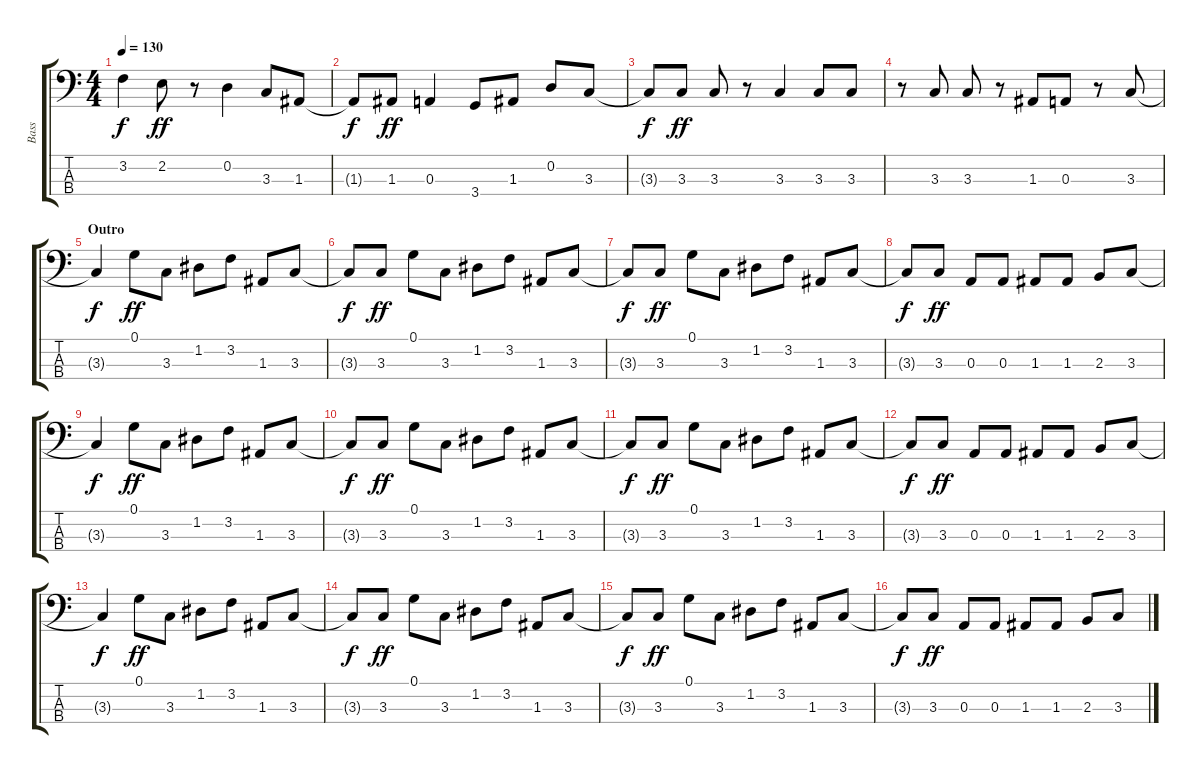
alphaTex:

\track ("Bass" "Bass") {instrument slapbass2}
\staff {score tabs}
\tuning (G2 D2 A1 E1) {hide}
\ts (4 4)
\tempo 130
\clef f4
\ks c
3.2{t}.4{dy f} 2.2.8{dy ff} r.8 0.2.4 3.3.8 1.3.8 |
1.3{t}.8{dy f} 1.3.8{dy ff} 0.3.4 3.4.8 1.3.8 0.2.8 3.3.8 |
3.3{t}.8{dy f} 3.3.8{dy ff} 3.3.8 r.8 3.3.4 3.3.8 3.3.8 |
r.8 3.3.8 3.3.8 r.8 1.3.8 0.3.8 r.8 3.3.8 |
\section ("" "Outro")
3.3{t}.4{dy f} 0.1.8{dy ff} 3.3.8 1.2.8 3.2.8 1.3.8 3.3.8 |
3.3{t}.8{dy f} 3.3.8{dy ff} 0.1.8 3.3.8 1.2.8 3.2.8 1.3.8 3.3.8 |
3.3{t}.8{dy f} 3.3.8{dy ff} 0.1.8 3.3.8 1.2.8 3.2.8 1.3.8 3.3.8 |
3.3{t}.8{dy f} 3.3.8{dy ff} 0.3.8 0.3.8 1.3.8 1.3.8 2.3.8 3.3.8 |
3.3{t}.4{dy f} 0.1.8{dy ff} 3.3.8 1.2.8 3.2.8 1.3.8 3.3.8 |
3.3{t}.8{dy f} 3.3.8{dy ff} 0.1.8 3.3.8 1.2.8 3.2.8 1.3.8 3.3.8 |
3.3{t}.8{dy f} 3.3.8{dy ff} 0.1.8 3.3.8 1.2.8 3.2.8 1.3.8 3.3.8 |
3.3{t}.8{dy f} 3.3.8{dy ff} 0.3.8 0.3.8 1.3.8 1.3.8 2.3.8 3.3.8 |
3.3{t}.4{dy f} 0.1.8{dy ff} 3.3.8 1.2.8 3.2.8 1.3.8 3.3.8 |
3.3{t}.8{dy f} 3.3.8{dy ff} 0.1.8 3.3.8 1.2.8 3.2.8 1.3.8 3.3.8 |
3.3{t}.8{dy f} 3.3.8{dy ff} 0.1.8 3.3.8 1.2.8 3.2.8 1.3.8 3.3.8 |
3.3{t}.8{dy f} 3.3.8{dy ff} 0.3.8 0.3.8 1.3.8 1.3.8 2.3.8 3.3.8
